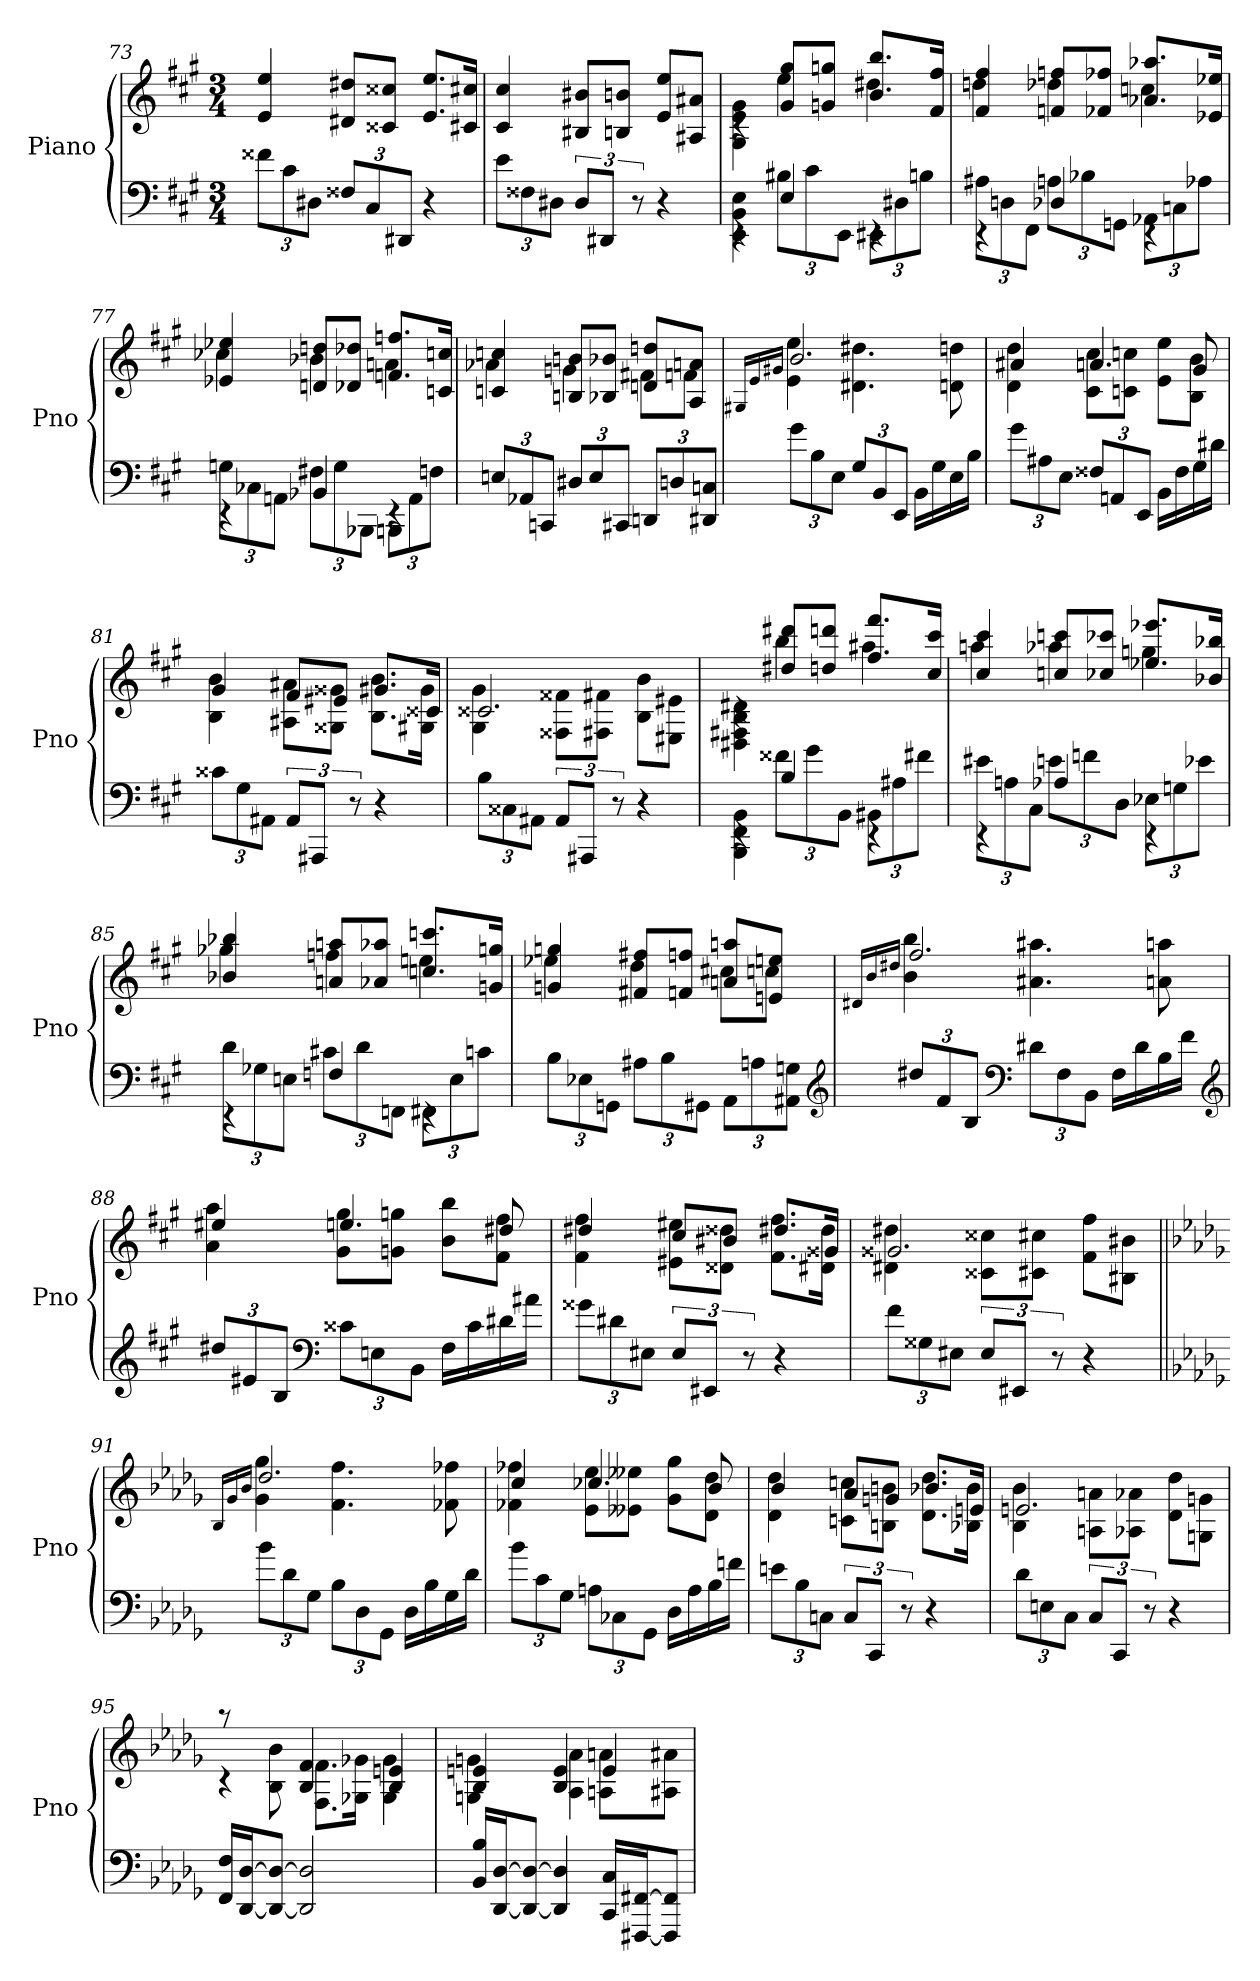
**kern	**kern
*part1	*part1
*staff2	*staff1
*I"Piano	*
*I'Pno	*
*clefF4	*clefG2
*k[f#c#g#]	*k[f#c#g#]
*f#:	*f#:
*M3/4	*M3/4
=73	=73
12f##XL	4e 4ee
12c#	.
12D#XJ	.
12F##XL	8d#X 8dd#XL
12C#	.
.	8c##X 8cc##XJ
12DD#XJ	.
4r	8.e 8.eeL
.	16c#X 16cc#XJk
=74	=74
12eL	4c# 4cc#
12F##X	.
12D#XJ	.
12D#L	8B#X 8b#XL
12DD#XJ	.
.	8Bn 8bnJ
12r	.
4r	8e 8eeL
.	8A#X 8a#XJ
=75	=75
*^	*^
4rEE	4EE 4BB 4E	4rc	4G# 4e 4g#
4E	12B#XL	8g# 8gg#L	4ee
.	12c#	.	.
.	.	8gn 8ggnJ	.
.	12EEJ	.	.
4rEE	12EE#XL	8.b 8.bbL	4dd#X
.	12D#X	.	.
.	12BnJ	.	.
.	.	16f# 16ff#Jk	.
=76	=76	=76	=76
4rEE	12A#XL	4f# 4ff#	4ddn
.	12Dn	.	.
.	12FF#J	.	.
4D-X	12AnL	8fn 8ffnL	4dd-X
.	12B-X	.	.
.	.	8f-X 8ff-XJ	.
.	12GGnJ	.	.
4rEE	12AA-XL	8.a-X 8.aa-XL	4ccn
.	12Cn	.	.
.	12A-XJ	.	.
.	.	16e-X 16ee-XJk	.
=77	=77	=77	=77
4rEE	12GnL	4e-X 4ee-X	4cc-X
.	12C-X	.	.
.	12AAnJ	.	.
4BB-X	12F#XL	8dn 8ddnL	4b-X
.	12G	.	.
.	.	8d-X 8dd-XJ	.
.	12BBB-XJ	.	.
4rEE	12BBBnL	8.fn 8.ffnL	4an
.	12AA	.	.
.	12FnJ	.	.
.	.	16cn 16ccnJk	.
*v	*v	*	*
=78	=78	=78
12EnL	4cn 4ccn	4a-X
12AA-X	.	.
12CCnJ	.	.
12D#XL	8Bn 8bnL	4gn
12E	.	.
.	8B-X 8b-XJ	.
12CC#XJ	.	.
12DDnL	8dn 8ddnL	8f#XL
12Dn	.	.
.	8A 8anJ	8fnJ
12DD#X 12CnJ	.	.
=79	=79	=79
.	.	16qG#XLL
.	.	16qe
.	.	16qg#XJJ
12g#L	2.b	4e 4ee
12B	.	.
12EJ	.	.
12G#L	.	4.d#X 4.dd#X
12BB	.	.
12EEJ	.	.
16BBLL	.	.
16G#	.	.
16E	.	8dn 8ddn
16BJJ	.	.
=80	=80	=80
12g#L	4a#X	4d 4dd
12A#X	.	.
12EJ	.	.
12F##XL	4.an	8c# 8cc#L
12AAn	.	.
.	.	8cn 8ccnJ
12EEJ	.	.
16BBLL	.	8e 8eeL
16F##	.	.
16G#	8g#	8B 8bJ
16d#XJJ	.	.
=81	=81	=81
12c##XL	4g#	4B 4b
12G#	.	.
12AA#XJ	.	.
12AA#L	8f#L	8A#X 8a#XL
12AAA#XJ	.	.
.	8e#XJ	8G##X 8g##XJ
12r	.	.
4r	8.g#XL	8.B 8.bL
.	16c##XJk	16G#X 16g#Jk
=82	=82	=82
12BL	2.c##X	4G# 4g#
12C##X	.	.
12AA#XJ	.	.
12AA#L	.	8F##X 8f##XL
12AAA#XJ	.	.
.	.	8F#X 8f#XJ
12r	.	.
4r	.	8B 8bL
.	.	8E#X 8e#XJ
=83	=83	=83
*^	*	*
4rEE	4BBB 4FF# 4BB	4rc	4D#X 4F#X 4B 4d#X
4B	12f##XL	8dd#X 8ddd#XL	4bb
.	12g#	.	.
.	.	8ddn 8dddnJ	.
.	12BBJ	.	.
4rEE	12BB#XL	8.ff# 8.fff#L	4aa#X
.	12A#X	.	.
.	12f#XJ	.	.
.	.	16cc# 16ccc#Jk	.
=84	=84	=84	=84
4rEE	12e#XL	4cc# 4ccc#	4aan
.	12An	.	.
.	12C#J	.	.
4A-X	12enL	8ccn 8cccnL	4aa-X
.	12fn	.	.
.	.	8cc-X 8ccc-XJ	.
.	12DJ	.	.
4rEE	12E-XL	8.ee-X 8.eee-XL	4ggn
.	12Gn	.	.
.	12e-XJ	.	.
.	.	16b-X 16bb-XJk	.
=85	=85	=85	=85
4rEE	12dL	4b-X 4bb-X	4gg-X
.	12G-X	.	.
.	12EnJ	.	.
4Fn	12c#XL	8an 8aanL	4ffn
.	12d	.	.
.	.	8a-X 8aa-XJ	.
.	12FFnJ	.	.
4rEE	12FF#XL	8.ccn 8.cccnL	4een
.	12E	.	.
.	12cnJ	.	.
.	.	16gn 16ggnJk	.
*v	*v	*	*
=86	=86	=86
12BL	4gn 4ggn	4ee-X
12E-X	.	.
12GGnJ	.	.
12A#XL	8f#X 8ff#XL	4dd
12B	.	.
.	8fn 8ffnJ	.
12GG#XJ	.	.
12AAL	8an 8aanL	8cc#XL
12An	.	.
.	8en 8eenJ	8ccnJ
12AA#X 12GnJ	.	.
*clefG2	*	*
=87	=87	=87
.	.	16qd#XLL
.	.	16qb
.	.	16qdd#XJJ
12dd#XL	2.ff#	4b 4bb
12f#	.	.
12BJ	.	.
*clefF4	*	*
12d#XL	.	4.a#X 4.aa#X
12F#	.	.
12BBJ	.	.
16F#LL	.	.
16d#	.	.
16B	.	8an 8aan
16f#JJ	.	.
*clefG2	*	*
=88	=88	=88
12dd#XL	4ee#X	4a 4aa
12e#X	.	.
12BJ	.	.
*clefF4	*	*
12c##XL	4.een	8g# 8gg#L
12En	.	.
.	.	8gn 8ggnJ
12BBJ	.	.
16F#LL	.	8b 8bbL
16c##	.	.
16d#X	8dd#X	8f# 8ff#J
16a#XJJ	.	.
=89	=89	=89
12g##XL	4dd#X	4f# 4ff#
12d#X	.	.
12E#XJ	.	.
12E#L	8cc#L	8e#X 8ee#XL
12EE#XJ	.	.
.	8b#XJ	8d##X 8dd##XJ
12r	.	.
4r	8.dd#XL	8.f# 8.ff#L
.	16g##XJk	16d#X 16dd#Jk
=90	=90	=90
12f#L	2.g##X	4d#X 4dd#X
12G##X	.	.
12E#XJ	.	.
12E#L	.	8c##X 8cc##XL
12EE#XJ	.	.
.	.	8c#X 8cc#XJ
12r	.	.
4r	.	8f# 8ff#L
.	.	8B#X 8b#XJ
=91||	=91||	=91||
*k[b-e-a-d-g-]	*k[b-e-a-d-g-]	*
.	.	16qB-LL
.	.	16qg-
.	.	16qb-JJ
12b-L	2.dd-	4g- 4gg-
12d-	.	.
12G-J	.	.
12B-L	.	4.f 4.ff
12D-	.	.
12GG-J	.	.
16D-LL	.	.
16B-	.	.
16G-	.	8f-X 8ff-X
16d-JJ	.	.
=92	=92	=92
12b-L	4cc	4f-X 4ff-X
12c	.	.
12G-J	.	.
12AnL	4.cc-X	8e- 8ee-L
12C-X	.	.
.	.	8e--X 8ee--XJ
12GG-J	.	.
16D-LL	.	8g- 8gg-L
16A	.	.
16B-	8b-	8d- 8dd-J
16fnJJ	.	.
=93	=93	=93
12enL	4b-	4d- 4dd-
12B-	.	.
12CnJ	.	.
12CL	8a-L	8cn 8ccnL
12CCJ	.	.
.	8gnJ	8Bn 8bnJ
12r	.	.
4r	8.b-XL	8.d- 8.dd-L
.	16enJk	16B-X 16b-Jk
=94	=94	=94
12d-L	2.en	4B- 4b-
12En	.	.
12CJ	.	.
12CL	.	8An 8anL
12CCJ	.	.
.	.	8A-X 8a-XJ
12r	.	.
4r	.	8d- 8dd-L
.	.	8Gn 8gnJ
=95	=95	=95
16FF 16FLL	4rc	8raa
[16DD- [16D-J	.	.
8DD-_ 8D-_J	.	8B- 8b-
2DD-] 2D-]	4B- 4f	8.F 8.fL
.	.	16G-X 16g-XJk
.	4B- 4en	4G- 4g-
=96	=96	=96
16BB- 16B-LL	4B- 4en	4Gn 4gn
[16DD- [16D-J	.	.
8DD-_ 8D-_J	.	.
4DD-] 4D-]	4B- 4e	4A- 4a-
16CC 16CLL	4e	8An 8anL
[16FFF#X [16FF#XJ	.	.
8FFF#] 8FF#]J	.	8A#X 8a#XJ
*	*v	*v
=	=
*-	*-
